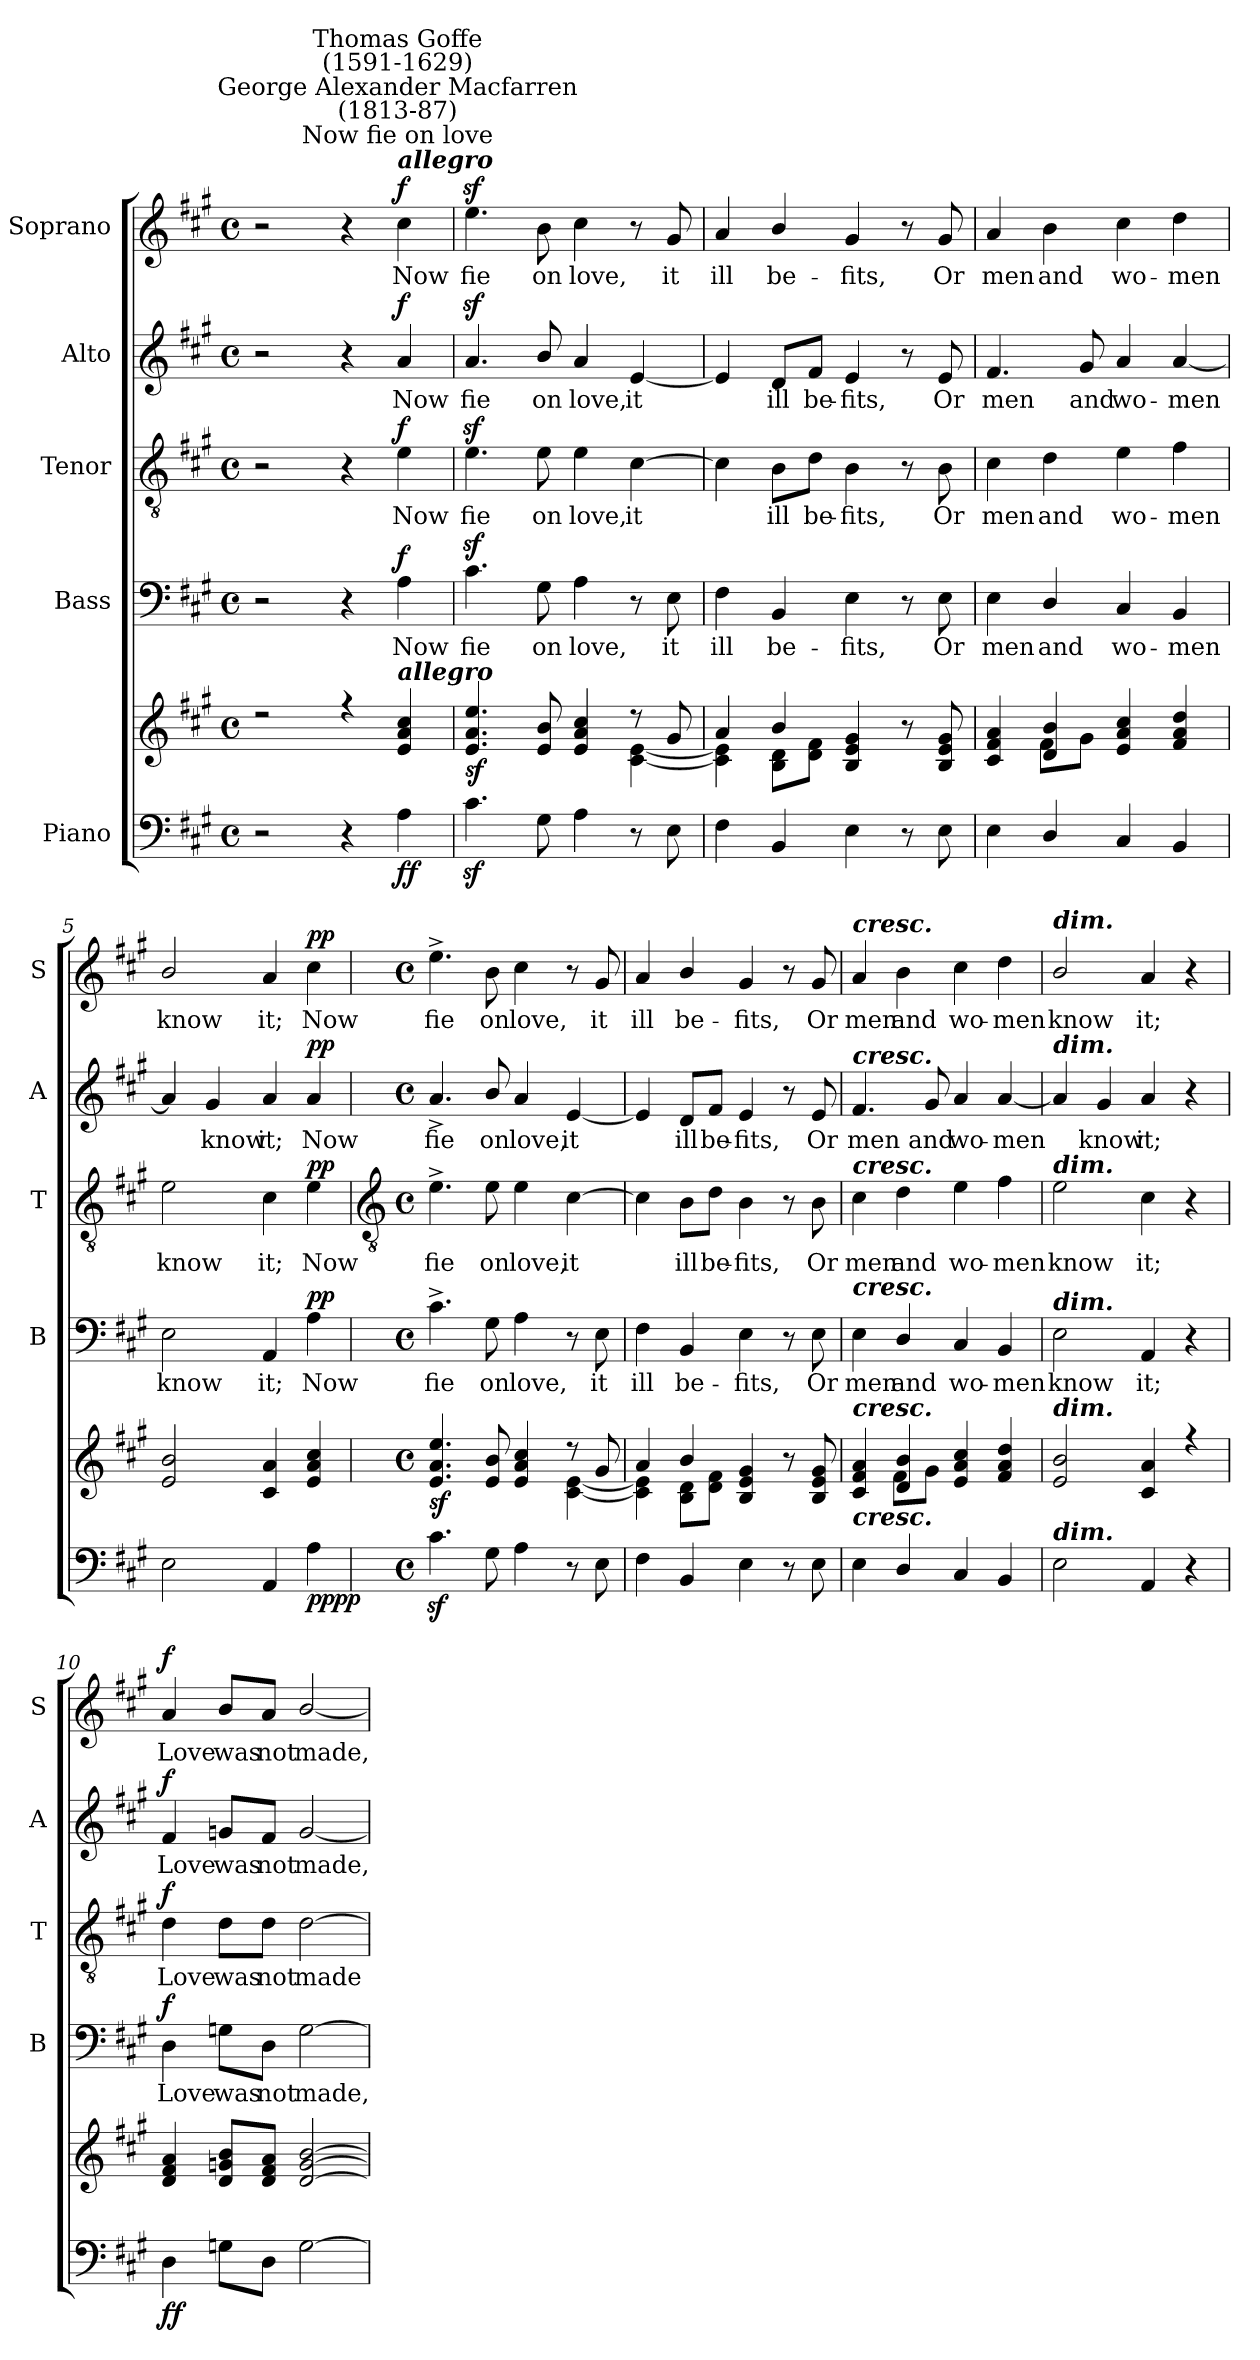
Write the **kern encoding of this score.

**kern	**kern	**dynam	**kern	**text	**dynam	**kern	**text	**dynam	**kern	**text	**dynam	**kern	**text	**dynam
*part5	*part5	*part5	*part4	*part4	*part4	*part3	*part3	*part3	*part2	*part2	*part2	*part1	*part1	*part1
*staff6	*staff5	*staff5/6	*staff4	*staff4	*staff4	*staff3	*staff3	*staff3	*staff2	*staff2	*staff2	*staff1	*staff1	*staff1
*I"Piano	*	*	*I"Bass	*	*	*I"Tenor	*	*	*I"Alto	*	*	*I"Soprano	*	*
*	*	*	*I'B	*	*	*I'T	*	*	*I'A	*	*	*I'S	*	*
*clefF4	*clefG2	*	*clefF4	*	*	*clefGv2	*	*	*clefG2	*	*	*clefG2	*	*
*k[f#c#g#]	*k[f#c#g#]	*	*k[f#c#g#]	*	*	*k[f#c#g#]	*	*	*k[f#c#g#]	*	*	*k[f#c#g#]	*	*
*A:	*A:	*	*A:	*	*	*A:	*	*	*A:	*	*	*A:	*	*
*M4/4	*M4/4	*	*M4/4	*	*	*M4/4	*	*	*M4/4	*	*	*M4/4	*	*
*met(c)	*met(c)	*	*met(c)	*	*	*met(c)	*	*	*met(c)	*	*	*met(c)	*	*
=1	=1	=1	=1	=1	=1	=1	=1	=1	=1	=1	=1	=1	=1	=1
*	*^	*	*	*	*	*	*	*	*	*	*	*	*	*
2r	2r	1ryy	.	2r	.	.	2r	.	.	2r	.	.	2r	.	.
4r	4r	.	.	4r	.	.	4r	.	.	4r	.	.	4r	.	.
*	*MM126	*	*	*	*	*	*	*	*	*	*	*	*MM126	*	*
!	!	!	!	!	!	!	!	!	!	!	!	!	!LO:TX:a:Bi:t=allegro	!	!
!	!	!	!	!	!	!	!	!	!	!	!	!	!LO:TX:a:cj:t=Now fie on love	!	!
!	!	!	!	!	!	!	!	!	!	!	!	!	!LO:TX:a:cj:t=George Alexander Macfarren\n(1813-87)	!	!
!	!	!	!	!	!	!	!	!	!	!	!	!	!LO:TX:a:cj:t=Thomas Goffe\n(1591-1629)	!	!
!	!LO:TX:a:Bi:t=allegro	!	!	!	!	!	!	!	!	!	!	!	!	!	!
!	!	!	!LO:DY:b=2	!	!LO:LY:b	!	!	!LO:LY:b	!	!	!LO:LY:b	!	!	!LO:LY:b	!
!	!	!	!LO:DY:n=1:b	!	!	!LO:DY:b	!	!	!LO:DY:b	!	!	!LO:DY:b	!	!	!LO:DY:b
4A	4e 4a 4cc#	.	f f	4A	Now	f	4e	Now	f	4a	Now	f	4cc#	Now	f
=2	=2	=2	=2	=2	=2	=2	=2	=2	=2	=2	=2	=2	=2	=2	=2
!	!	!	!LO:DY:b	!	!LO:LY:b	!	!	!LO:LY:b	!	!	!LO:LY:b	!	!	!LO:LY:b	!
4.c#z<	4.e 4.a 4.ee	2.ryy	sf	4.c#z<	fie	.	4.ez<	fie	.	4.az<	fie	.	4.eez<	fie	.
!	!	!	!	!	!LO:LY:b	!	!	!LO:LY:b	!	!	!LO:LY:b	!	!	!LO:LY:b	!
8G#	8e 8b	.	.	8G#	on	.	8e	on	.	8b/	on	.	8b	on	.
!	!	!	!	!	!LO:LY:b	!	!	!LO:LY:b	!	!	!LO:LY:b	!	!	!LO:LY:b	!
4A	4e 4a 4cc#	.	.	4A	love,	.	4e	love,	.	4a	love,	.	4cc#	love,	.
!	!	!	!	!	!	!	!	!LO:LY:b	!	!	!LO:LY:b	!	!	!	!
8r	8r	[4c#\ [4e\	.	8r	.	.	[4c#	it	.	[4e	it	.	8r	.	.
!	!	!	!	!	!LO:LY:b	!	!	!	!	!	!	!	!	!LO:LY:b	!
8E	8g#	.	.	8E	it	.	.	.	.	.	.	.	8g#	it	.
=3	=3	=3	=3	=3	=3	=3	=3	=3	=3	=3	=3	=3	=3	=3	=3
!	!	!	!	!	!LO:LY:b	!	!	!	!	!	!	!	!	!LO:LY:b	!
4F#	4a	4c#\] 4e\]	.	4F#	ill	.	4c#]	.	.	4e]	.	.	4a	ill	.
!	!	!	!	!	!LO:LY:b	!	!	!LO:LY:b	!	!	!LO:LY:b	!	!	!LO:LY:b	!
4BB	4b/	8B\ 8d\L	.	4BB	be-	.	8B\L	ill	.	8d/L	ill	.	4b/	be-	.
!	!	!	!	!	!	!	!	!LO:LY:b	!	!	!LO:LY:b	!	!	!	!
.	.	8d\ 8f#\J	.	.	.	.	8d\J	be-	.	8f#/J	be-	.	.	.	.
!	!	!	!	!	!LO:LY:b	!	!	!LO:LY:b	!	!	!LO:LY:b	!	!	!LO:LY:b	!
4E	4B 4e 4g#	2ryy	.	4E	-fits,	.	4B	-fits,	.	4e	-fits,	.	4g#	-fits,	.
8r	8r	.	.	8r	.	.	8r	.	.	8r	.	.	8r	.	.
!	!	!	!	!	!LO:LY:b	!	!	!LO:LY:b	!	!	!LO:LY:b	!	!	!LO:LY:b	!
8E	8B 8e 8g#	.	.	8E	Or	.	8B	Or	.	8e	Or	.	8g#	Or	.
=4	=4	=4	=4	=4	=4	=4	=4	=4	=4	=4	=4	=4	=4	=4	=4
!	!	!	!	!	!LO:LY:b	!	!	!LO:LY:b	!	!	!LO:LY:b	!	!	!LO:LY:b	!
4E	4c# 4f# 4a	4ryy	.	4E	men	.	4c#	men	.	4.f#	men	.	4a	men	.
!	!	!	!	!	!LO:LY:b	!	!	!LO:LY:b	!	!	!	!	!	!LO:LY:b	!
4D/	4d/ 4b/	8f#\L	.	4D/	and	.	4d	and	.	.	.	.	4b	and	.
!	!	!	!	!	!	!	!	!	!	!	!LO:LY:b	!	!	!	!
.	.	8g#\J	.	.	.	.	.	.	.	8g#	and	.	.	.	.
!	!	!	!	!	!LO:LY:b	!	!	!LO:LY:b	!	!	!LO:LY:b	!	!	!LO:LY:b	!
4C#	4e 4a 4cc#	2ryy	.	4C#	wo-	.	4e	wo-	.	4a	wo-	.	4cc#	wo-	.
!	!	!	!	!	!LO:LY:b	!	!	!LO:LY:b	!	!	!LO:LY:b	!	!	!LO:LY:b	!
4BB	4f# 4a 4dd	.	.	4BB	-men	.	4f#	-men	.	[4a	-men	.	4dd	-men	.
=5	=5	=5	=5	=5	=5	=5	=5	=5	=5	=5	=5	=5	=5	=5	=5
!	!	!	!	!	!LO:LY:b	!	!	!LO:LY:b	!	!	!	!	!	!LO:LY:b	!
2E	2e 2b	1ryy	.	2E	know	.	2e	know	.	4a]	.	.	2b/	know	.
!	!	!	!	!	!	!	!	!	!	!	!LO:LY:b	!	!	!	!
.	.	.	.	.	.	.	.	.	.	4g#	know	.	.	.	.
!	!	!	!	!	!LO:LY:b	!	!	!LO:LY:b	!	!	!LO:LY:b	!	!	!LO:LY:b	!
4AA	4c# 4a	.	.	4AA	it;	.	4c#	it;	.	4a	it;	.	4a	it;	.
!	!	!	!LO:DY:b=2	!	!LO:LY:b	!	!	!LO:LY:b	!	!	!LO:LY:b	!	!	!LO:LY:b	!
!	!	!	!LO:DY:n=1:b	!	!	!LO:DY:b	!	!	!LO:DY:b	!	!	!LO:DY:b	!	!	!LO:DY:b
4A	4e 4a 4cc#	.	pp pp	4A	Now	pp	4e	Now	pp	4a	Now	pp	4cc#	Now	pp
!!LO:LB:g=z
=6	=6	=6	=6	=6	=6	=6	=6	=6	=6	=6	=6	=6	=6	=6	=6
*	*	*	*	*	*	*	*clefGv2	*	*	*	*	*	*	*	*
*M4/4	*M4/4	*	*	*M4/4	*	*	*M4/4	*	*	*M4/4	*	*	*M4/4	*	*
*met(c)	*met(c)	*	*	*met(c)	*	*	*met(c)	*	*	*met(c)	*	*	*met(c)	*	*
!	!	!	!LO:DY:b	!	!LO:LY:b	!	!	!LO:LY:b	!	!	!LO:LY:b	!	!	!LO:LY:b	!
4.c#z<	4.e 4.a 4.ee	2.ryy	sf	4.c#^	fie	.	4.e^	fie	.	4.a^	fie	.	4.ee^	fie	.
!	!	!	!	!	!LO:LY:b	!	!	!LO:LY:b	!	!	!LO:LY:b	!	!	!LO:LY:b	!
8G#	8e 8b	.	.	8G#	on	.	8e	on	.	8b/	on	.	8b	on	.
!	!	!	!	!	!LO:LY:b	!	!	!LO:LY:b	!	!	!LO:LY:b	!	!	!LO:LY:b	!
4A	4e 4a 4cc#	.	.	4A	love,	.	4e	love,	.	4a	love,	.	4cc#	love,	.
!	!	!	!	!	!	!	!	!LO:LY:b	!	!	!LO:LY:b	!	!	!	!
8r	8r	[4c#\ [4e\	.	8r	.	.	[4c#	it	.	[4e	it	.	8r	.	.
!	!	!	!	!	!LO:LY:b	!	!	!	!	!	!	!	!	!LO:LY:b	!
8E	8g#	.	.	8E	it	.	.	.	.	.	.	.	8g#	it	.
=7	=7	=7	=7	=7	=7	=7	=7	=7	=7	=7	=7	=7	=7	=7	=7
!	!	!	!	!	!LO:LY:b	!	!	!	!	!	!	!	!	!LO:LY:b	!
4F#	4a	4c#\] 4e\]	.	4F#	ill	.	4c#]	.	.	4e]	.	.	4a	ill	.
!	!	!	!	!	!LO:LY:b	!	!	!LO:LY:b	!	!	!LO:LY:b	!	!	!LO:LY:b	!
4BB	4b/	8B\ 8d\L	.	4BB	be-	.	8B\L	ill	.	8d/L	ill	.	4b/	be-	.
!	!	!	!	!	!	!	!	!LO:LY:b	!	!	!LO:LY:b	!	!	!	!
.	.	8d\ 8f#\J	.	.	.	.	8d\J	be-	.	8f#/J	be-	.	.	.	.
!	!	!	!	!	!LO:LY:b	!	!	!LO:LY:b	!	!	!LO:LY:b	!	!	!LO:LY:b	!
4E	4B 4e 4g#	2ryy	.	4E	-fits,	.	4B	-fits,	.	4e	-fits,	.	4g#	-fits,	.
8r	8r	.	.	8r	.	.	8r	.	.	8r	.	.	8r	.	.
!	!	!	!	!	!LO:LY:b	!	!	!LO:LY:b	!	!	!LO:LY:b	!	!	!LO:LY:b	!
8E	8B 8e 8g#	.	.	8E	Or	.	8B	Or	.	8e	Or	.	8g#	Or	.
=8	=8	=8	=8	=8	=8	=8	=8	=8	=8	=8	=8	=8	=8	=8	=8
!	!	!	!	!	!	!	!	!	!	!	!	!	!LO:TX:a:Bi:t=cresc.	!	!
!	!	!	!	!	!	!	!	!	!	!LO:TX:a:Bi:t=cresc.	!	!	!	!	!
!	!	!	!	!	!	!	!LO:TX:a:Bi:t=cresc.	!	!	!	!	!	!	!	!
!	!	!	!	!LO:TX:a:Bi:t=cresc.	!	!	!	!	!	!	!	!	!	!	!
!	!LO:TX:a:Bi:t=cresc.	!	!	!	!	!	!	!	!	!	!	!	!	!	!
!LO:TX:a:Bi:t=cresc.	!	!	!	!	!	!	!	!	!	!	!	!	!	!	!
!	!	!	!	!	!LO:LY:b	!	!	!LO:LY:b	!	!	!LO:LY:b	!	!	!LO:LY:b	!
4E	4c# 4f# 4a	4ryy	.	4E	men	.	4c#	men	.	4.f#	men	.	4a	men	.
!	!	!	!	!	!LO:LY:b	!	!	!LO:LY:b	!	!	!	!	!	!LO:LY:b	!
4D/	4d/ 4b/	8f#\L	.	4D/	and	.	4d	and	.	.	.	.	4b	and	.
!	!	!	!	!	!	!	!	!	!	!	!LO:LY:b	!	!	!	!
.	.	8g#\J	.	.	.	.	.	.	.	8g#	and	.	.	.	.
!	!	!	!	!	!LO:LY:b	!	!	!LO:LY:b	!	!	!LO:LY:b	!	!	!LO:LY:b	!
4C#	4e 4a 4cc#	2ryy	.	4C#	wo-	.	4e	wo-	.	4a	wo-	.	4cc#	wo-	.
!	!	!	!	!	!LO:LY:b	!	!	!LO:LY:b	!	!	!LO:LY:b	!	!	!LO:LY:b	!
4BB	4f# 4a 4dd	.	.	4BB	-men	.	4f#	-men	.	[4a	-men	.	4dd	-men	.
=9	=9	=9	=9	=9	=9	=9	=9	=9	=9	=9	=9	=9	=9	=9	=9
!	!	!	!	!	!	!	!	!	!	!	!	!	!LO:TX:a:Bi:t=dim.	!	!
!	!	!	!	!	!	!	!	!	!	!LO:TX:a:Bi:t=dim.	!	!	!	!	!
!	!	!	!	!	!	!	!LO:TX:a:Bi:t=dim.	!	!	!	!	!	!	!	!
!	!	!	!	!LO:TX:a:Bi:t=dim.	!	!	!	!	!	!	!	!	!	!	!
!	!LO:TX:a:Bi:t=dim.	!	!	!	!	!	!	!	!	!	!	!	!	!	!
!LO:TX:a:Bi:t=dim.	!	!	!	!	!	!	!	!	!	!	!	!	!	!	!
!	!	!	!	!	!LO:LY:b	!	!	!LO:LY:b	!	!	!	!	!	!LO:LY:b	!
2E	2e 2b	1ryy	.	2E	know	.	2e	know	.	4a]	.	.	2b/	know	.
!	!	!	!	!	!	!	!	!	!	!	!LO:LY:b	!	!	!	!
.	.	.	.	.	.	.	.	.	.	4g#	know	.	.	.	.
!	!	!	!	!	!LO:LY:b	!	!	!LO:LY:b	!	!	!LO:LY:b	!	!	!LO:LY:b	!
4AA	4c# 4a	.	.	4AA	it;	.	4c#	it;	.	4a	it;	.	4a	it;	.
4r	4r	.	.	4r	.	.	4r	.	.	4r	.	.	4r	.	.
=10	=10	=10	=10	=10	=10	=10	=10	=10	=10	=10	=10	=10	=10	=10	=10
!	!	!	!LO:DY:b=2	!	!LO:LY:b	!	!	!LO:LY:b	!	!	!LO:LY:b	!	!	!LO:LY:b	!
!	!	!	!LO:DY:n=1:b	!	!	!LO:DY:b	!	!	!LO:DY:b	!	!	!LO:DY:b	!	!	!LO:DY:b
4D	4d 4f# 4a	1ryy	f f	4D	Love	f	4d	Love	f	4f#	Love	f	4a	Love	f
!	!	!	!	!	!LO:LY:b	!	!	!LO:LY:b	!	!	!LO:LY:b	!	!	!LO:LY:b	!
8GnL	8d 8gn 8bL	.	.	8Gn\L	was	.	8d\L	was	.	8gn/L	was	.	8b/L	was	.
!	!	!	!	!	!LO:LY:b	!	!	!LO:LY:b	!	!	!LO:LY:b	!	!	!LO:LY:b	!
8DJ	8d 8f# 8aJ	.	.	8D\J	not	.	8d\J	not	.	8f#/J	not	.	8a/J	not	.
!	!	!	!	!	!LO:LY:b	!	!	!LO:LY:b	!	!	!LO:LY:b	!	!	!LO:LY:b	!
[2G	[2d/ [2g/ [2b/	.	.	[2G	made,	.	[2d	made	.	[2g	made,	.	[2b/	made,	.
*	*v	*v	*	*	*	*	*	*	*	*	*	*	*	*	*
=	=	=	=	=	=	=	=	=	=	=	=	=	=	=
*-	*-	*-	*-	*-	*-	*-	*-	*-	*-	*-	*-	*-	*-	*-
